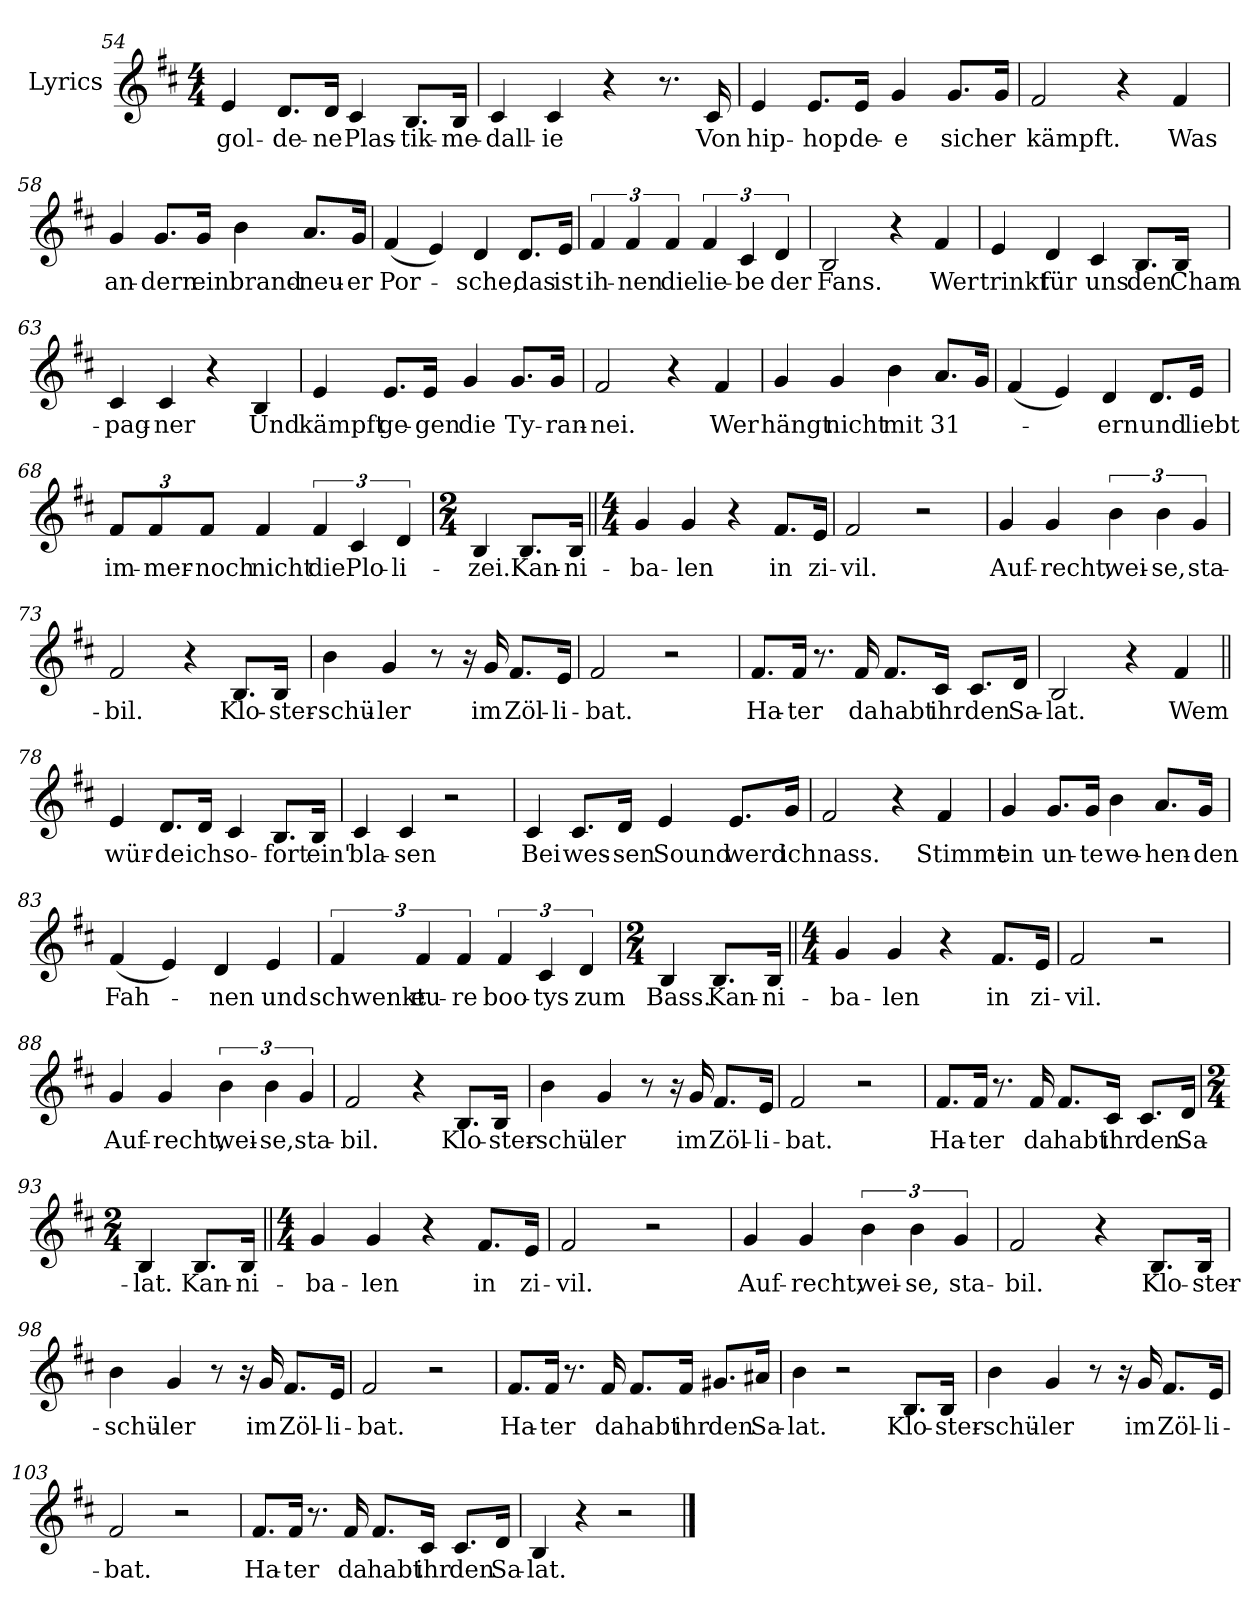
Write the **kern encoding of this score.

**kern	**text
*part1	*part1
*staff1	*staff1
*I"Lyrics	*
*I'Lyr.	*
*clefG2	*
*k[f#c#]	*
*M4/4	*
=54	=54
4e	gol-
8.dL	-de-
16dJk	-ne
4c#	Plas-
8.BL	-tik-
16BJk	-me-
=55	=55
4c#	-dall-
4c#	-ie
4r	.
8.r	.
16c#	Von
=56	=56
4e	hip-
8.eL	-hop
16eJk	de-
4g	-e
8.gL	sich
16gJk	er
=57	=57
2f#	kämpft.
4r	.
4f#	Was
=58	=58
4g	an-
8.gL	-dern
16gJk	ein
4b	brand-
8.aL	-neu-
16gJk	-er
=59	=59
(<4f#	Por-
4e)	.
4d	-sche,
8.dL	das
16eJk	ist
=60	=60
6f#	ih-
6f#	-nen
6f#	die
6f#	lie-
6c#	-be
6d	der
=61	=61
2B	Fans.
4r	.
4f#	Wer
=62	=62
4e	trinkt
4d	für
4c#	uns
8.BL	den
16BJk	Cham-
=63	=63
4c#	-pag-
4c#	-ner
4r	.
4B	Und
=64	=64
4e	kämpft
8.eL	ge-
16eJk	-gen
4g	die
8.gL	Ty-
16gJk	-ran-
=65	=65
2f#	-nei.
4r	.
4f#	Wer
=66	=66
4g	hängt
4g	nicht
4b	mit
8.aL	31-
16gJk	.
=67	=67
(<4f#	.
4e)	.
4d	-ern
8.dL	und
16eJk	liebt
=68	=68
*Xbrackettup	*
12f#L	im-
12f#	-mer-
12f#J	-noch
4f#	nicht
*brackettup	*
6f#	die
6c#	Plo-
6d	-li-
=69	=69
*M2/4	*
4B	-zei.
8.BL	Kan-
16BJk	-ni-
=70||	=70||
*M4/4	*
4g	-ba-
4g	-len
4r	.
8.f#L	in
16eJk	zi-
=71	=71
2f#	-vil.
2r	.
=72	=72
4g	Auf-
4g	-recht,
6b	wei-
6b	-se,
6g	sta-
=73	=73
2f#	-bil.
4r	.
8.BL	Klo-
16BJk	-ster-
=74	=74
4b	-schü-
4g	-ler
8r	.
16r	.
16g	im
8.f#L	Zöl-
16eJk	-li-
=75	=75
2f#	-bat.
2r	.
=76	=76
8.f#L	Ha-
16f#Jk	-ter
8.r	.
16f#	da
8.f#L	habt
16c#Jk	ihr
8.c#L	den
16dJk	Sa-
=77	=77
2B	-lat.
4r	.
4f#	Wem
=78||	=78||
4e	wür-
8.dL	-de
16dJk	ich
4c#	so-
8.BL	-fort
16BJk	ein'
=79	=79
4c#	bla-
4c#	-sen
2r	.
=80	=80
4c#	Bei
8.c#L	wes-
16dJk	-sen
4e	Sound
8.eL	werd
16gJk	ich
=81	=81
2f#	nass.
4r	.
4f#	Stimmt
=82	=82
4g	ein
8.gL	un-
16gJk	-te
4b	we-
8.aL	-hen-
16gJk	-den
=83	=83
(<4f#	Fah-
4e)	.
4d	-nen
4e	und
=84	=84
6f#	schwenkt
6f#	eu-
6f#	-re
6f#	boo-
6c#	-tys
6d	zum
=85	=85
*M2/4	*
4B	Bass.
8.BL	Kan-
16BJk	-ni-
=86||	=86||
*M4/4	*
4g	-ba-
4g	-len
4r	.
8.f#L	in
16eJk	zi-
=87	=87
2f#	-vil.
2r	.
=88	=88
4g	Auf-
4g	-recht,
6b	wei-
6b	-se,
6g	sta-
=89	=89
2f#	-bil.
4r	.
8.BL	Klo-
16BJk	-ster-
=90	=90
4b	-schü-
4g	-ler
8r	.
16r	.
16g	im
8.f#L	Zöl-
16eJk	-li-
=91	=91
2f#	-bat.
2r	.
=92	=92
8.f#L	Ha-
16f#Jk	-ter
8.r	.
16f#	da
8.f#L	habt
16c#Jk	ihr
8.c#L	den
16dJk	Sa-
=93	=93
*M2/4	*
4B	lat.
8.BL	Kan-
16BJk	-ni-
=94||	=94||
*M4/4	*
4g	-ba-
4g	-len
4r	.
8.f#L	in
16eJk	zi-
=95	=95
2f#	-vil.
2r	.
=96	=96
4g	Auf-
4g	-recht,
6b	wei-
6b	-se,
6g	sta-
=97	=97
2f#	-bil.
4r	.
8.BL	Klo-
16BJk	-ster-
=98	=98
4b	-schü-
4g	-ler
8r	.
16r	.
16g	im
8.f#L	Zöl-
16eJk	-li-
=99	=99
2f#	-bat.
2r	.
=100	=100
8.f#L	Ha-
16f#Jk	-ter
8.r	.
16f#	da
8.f#L	habt
16f#Jk	ihr
8.g#XL	den
16a#XJk	Sa-
=101	=101
4b	-lat.
2r	.
8.BL	Klo-
16BJk	-ster-
=102	=102
4b	-schü-
4g	-ler
8r	.
16r	.
16g	im
8.f#L	Zöl-
16eJk	-li-
=103	=103
2f#	-bat.
2r	.
=104	=104
8.f#L	Ha-
16f#Jk	-ter
8.r	.
16f#	da
8.f#L	habt
16c#Jk	ihr
8.c#L	den
16dJk	Sa-
=105	=105
4B	lat.
4r	.
2r	.
==	==
*-	*-
